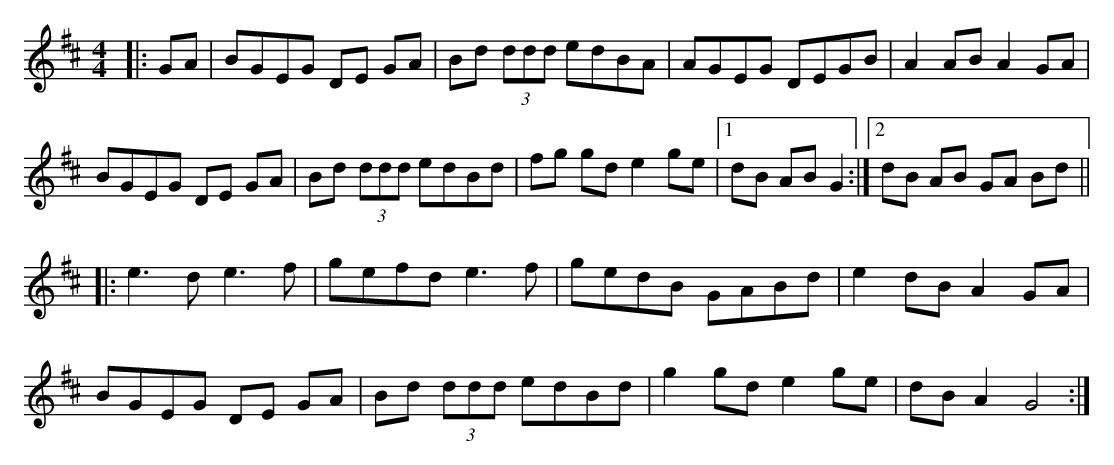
X:1
M:4/4
K:D
|:GA|BGEG DE GA|Bd (3ddd edBA|AGEG DEGB|A2 AB A2 GA|
BGEG DE GA|Bd (3ddd edBd|fg gd e2 ge|1 dB AB G2:|2 dB AB GA Bd||
|:e3 d e3 f|gefd e3 f|gedB GABd|e2 dB A2 GA|
BGEG DE GA|Bd (3ddd edBd|g2 gd e2 ge|dB A2 G4:|
